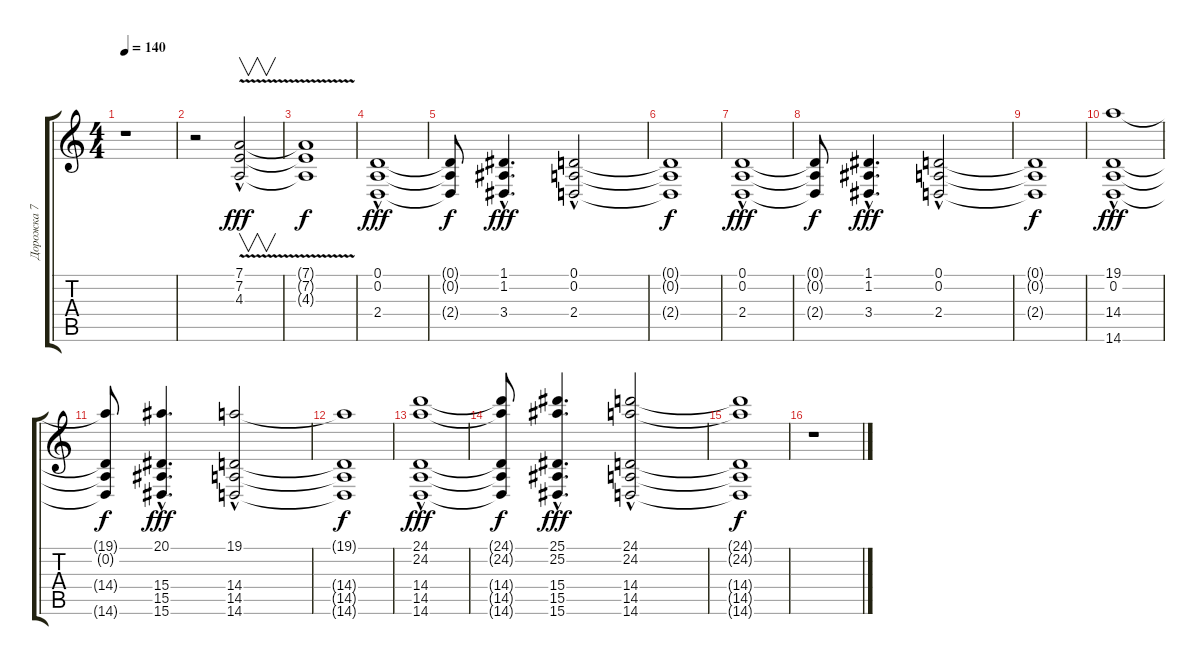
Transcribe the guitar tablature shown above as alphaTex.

\track ("Дорожка 7" "Дорожка 7") {instrument stringensemble1}
\staff {score tabs}
\tuning (D4 A3 F3 C3 G2 C2) {hide}
\ts (4 4)
\tempo 140
\clef g2
\ks c
r.1{dy fff} |
r.2 (7.1{v hac} 7.2{hac} 4.3{hac}).2{v} |
(7.1{t} 7.2{t} 4.3{t}).1{dy f} |
(0.1{hac} 0.2{hac} 2.4{hac}).1{dy fff} |
(0.1{t} 0.2{t} 2.4{t}).8{dy f} (1.1{hac} 1.2{hac} 3.4{hac}).4{d dy fff} (0.1{hac} 0.2{hac} 2.4{hac}).2 |
(0.1{t} 0.2{t} 2.4{t}).1{dy f} |
(0.1{hac} 0.2{hac} 2.4{hac}).1{dy fff} |
(0.1{t} 0.2{t} 2.4{t}).8{dy f} (1.1{hac} 1.2{hac} 3.4{hac}).4{d dy fff} (0.1{hac} 0.2{hac} 2.4{hac}).2 |
(0.1{t} 0.2{t} 2.4{t}).1{dy f} |
(19.1{hac} 0.2{hac} 14.4{hac} 14.6{hac}).1{dy fff} |
(19.1{t} 0.2{t} 14.4{t} 14.6{t}).8{dy f} (20.1{hac} 15.4{hac} 15.5{hac} 15.6{hac}).4{d dy fff} (19.1{hac} 14.4{hac} 14.5{hac} 14.6{hac}).2 |
(19.1{t} 14.4{t} 14.5{t} 14.6{t}).1{dy f} |
(24.1{hac} 24.2{hac} 14.4{hac} 14.5{hac} 14.6{hac}).1{dy fff} |
(24.1{t} 24.2{t} 14.4{t} 14.5{t} 14.6{t}).8{dy f} (25.1{hac} 25.2{hac} 15.4{hac} 15.5{hac} 15.6{hac}).4{d dy fff} (24.1{hac} 24.2{hac} 14.4{hac} 14.5{hac} 14.6{hac}).2 |
(24.1{t} 24.2{t} 14.4{t} 14.5{t} 14.6{t}).1{dy f} |
r.1
